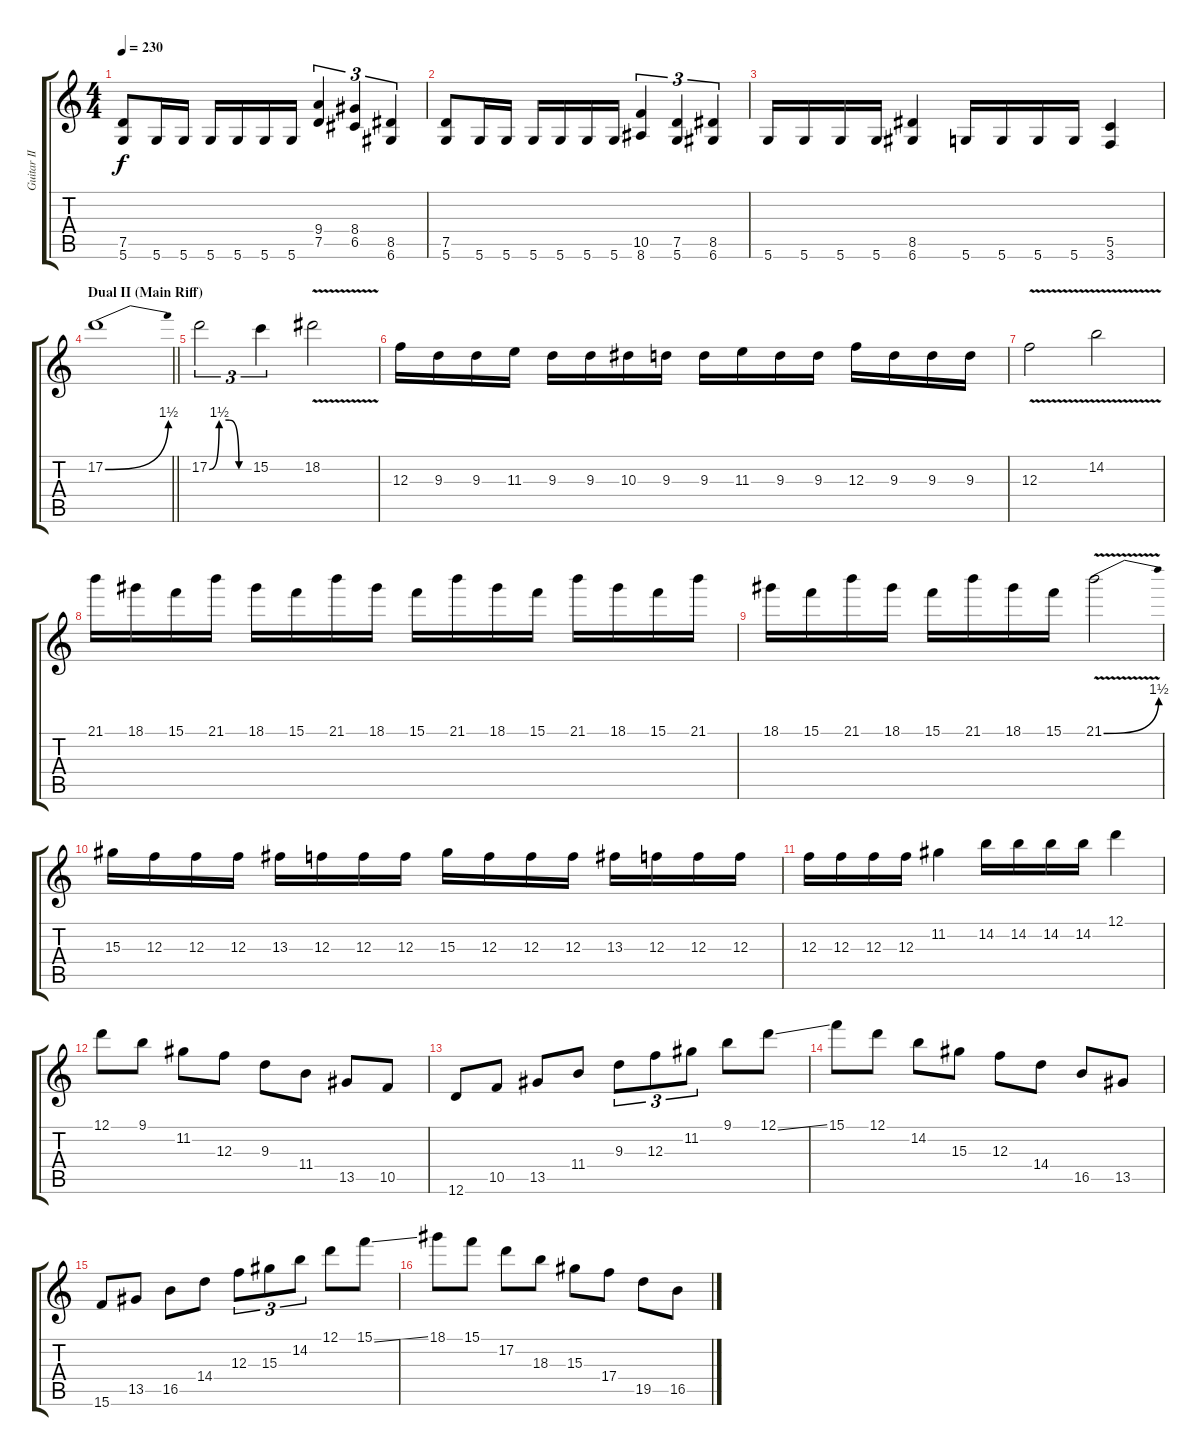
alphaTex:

\track ("Guitar II" "Guitar II") {instrument distortionguitar}
\staff {score tabs}
\tuning (D4 A3 F3 C3 G2 D2) {hide}
\ts (4 4)
\tempo 230
\clef g2
\ks c
(7.5 5.6).8{dy f} 5.6.16 5.6.16 5.6.16 5.6.16 5.6.16 5.6.16 (9.4 7.5).4{tu (3 2)} (8.4 6.5).4{tu (3 2)} (8.5 6.6).4{tu (3 2)} |
(7.5 5.6).8 5.6.16 5.6.16 5.6.16 5.6.16 5.6.16 5.6.16 (10.5 8.6).4{tu (3 2)} (7.5 5.6).4{tu (3 2)} (8.5 6.6).4{tu (3 2)} |
5.6.16 5.6.16 5.6.16 5.6.16 (8.5 6.6).4 5.6.16 5.6.16 5.6.16 5.6.16 (5.5 3.6).4 |
\section ("" "Dual II (Main Riff)")
\barLineRight lightlight
17.2{be (bend 0 0 60 6)}.1 |
17.2{be (custom 0 0 15 6 30 6 45 0 60 0)}.2{tu (3 2)} 15.2.4{tu (3 2)} 18.2{v}.2 |
12.3.16 9.3.16 9.3.16 11.3.16 9.3.16 9.3.16 10.3.16 9.3.16 9.3.16 11.3.16 9.3.16 9.3.16 12.3.16 9.3.16 9.3.16 9.3.16 |
12.3{v}.2 14.2{v}.2 |
21.1.16 18.1.16 15.1.16 21.1.16 18.1.16 15.1.16 21.1.16 18.1.16 15.1.16 21.1.16 18.1.16 15.1.16 21.1.16 18.1.16 15.1.16 21.1.16 |
18.1.16 15.1.16 21.1.16 18.1.16 15.1.16 21.1.16 18.1.16 15.1.16 21.1{be (bend 0 0 60 6) v}.2 |
15.3.16 12.3.16 12.3.16 12.3.16 13.3.16 12.3.16 12.3.16 12.3.16 15.3.16 12.3.16 12.3.16 12.3.16 13.3.16 12.3.16 12.3.16 12.3.16 |
12.3.16 12.3.16 12.3.16 12.3.16 11.2.4 14.2.16 14.2.16 14.2.16 14.2.16 12.1.4 |
12.1.8 9.1.8 11.2.8 12.3.8 9.3.8 11.4.8 13.5.8 10.5.8 |
12.6.8 10.5.8 13.5.8 11.4.8 9.3.8{tu (3 2)} 12.3.8{tu (3 2)} 11.2.8{tu (3 2)} 9.1.8 12.1{ss}.8 |
15.1.8 12.1.8 14.2.8 15.3.8 12.3.8 14.4.8 16.5.8 13.5.8 |
15.6.8 13.5.8 16.5.8 14.4.8 12.3.8{tu (3 2)} 15.3.8{tu (3 2)} 14.2.8{tu (3 2)} 12.1.8 15.1{ss}.8 |
18.1.8 15.1.8 17.2.8 18.3.8 15.3.8 17.4.8 19.5.8 16.5.8
